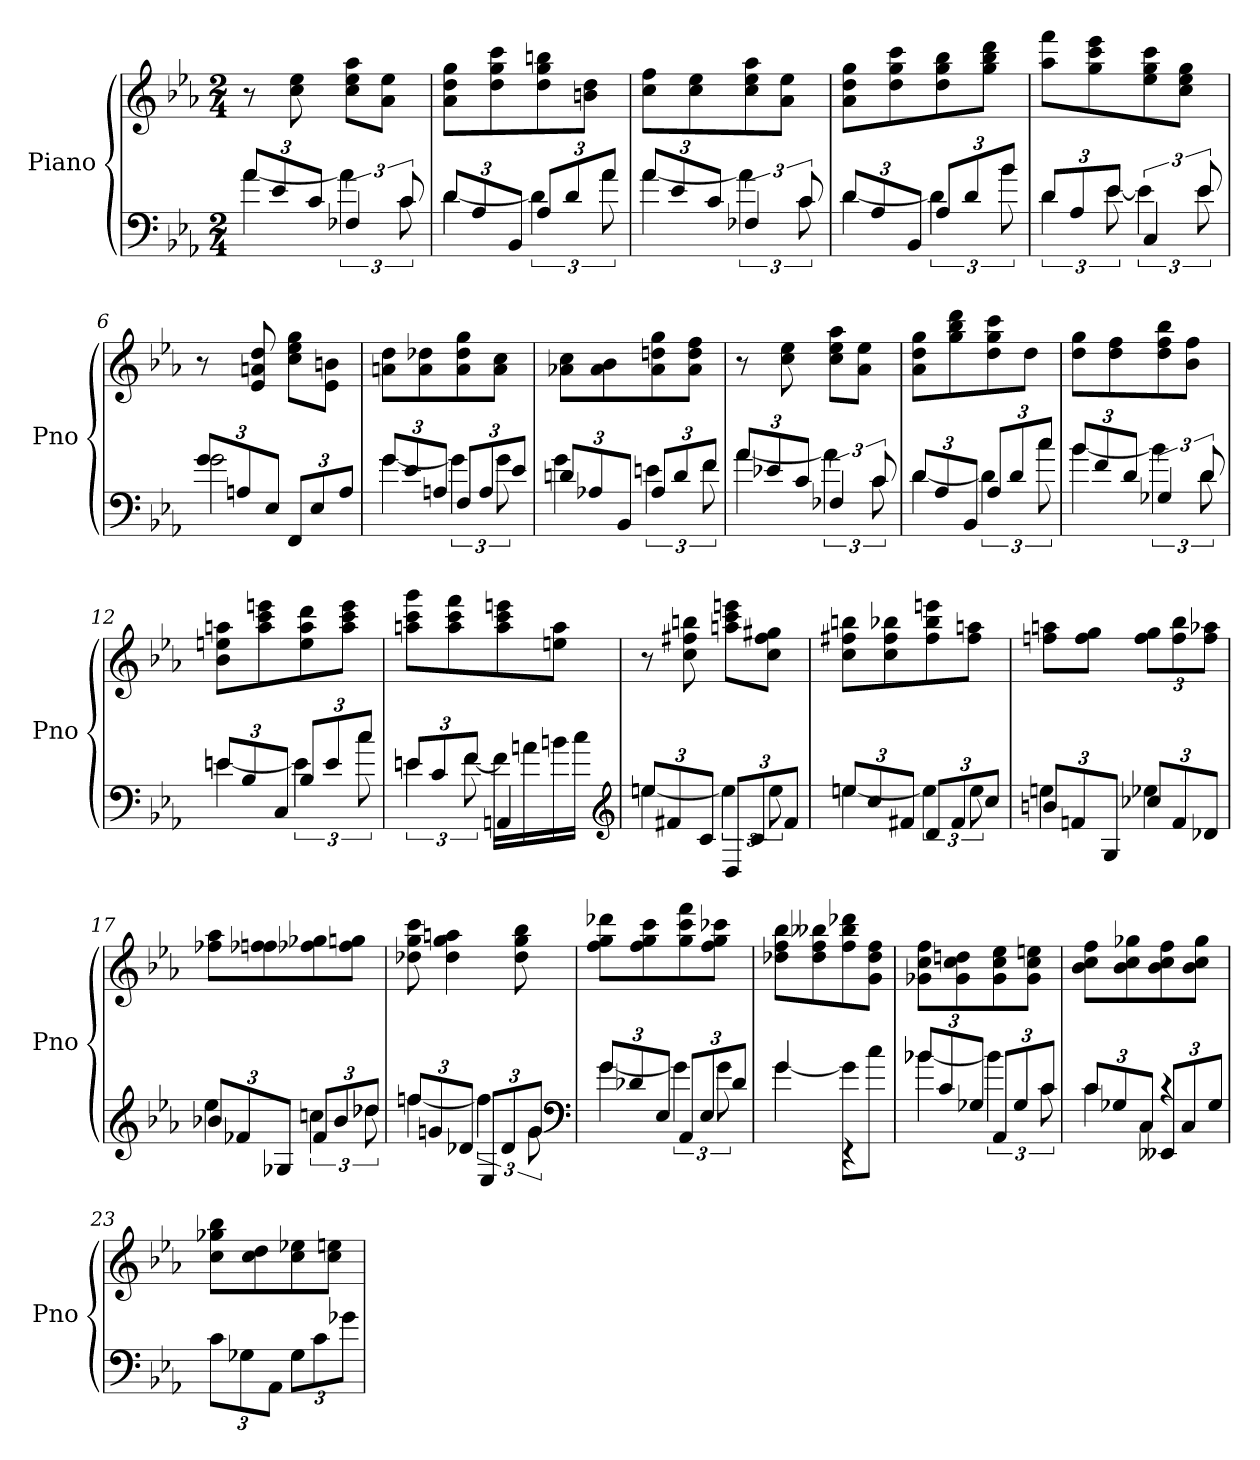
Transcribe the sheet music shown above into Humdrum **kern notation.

**kern	**kern
*part1	*part1
*staff2	*staff1
*I"Piano	*
*I'Pno	*
*clefF4	*clefG2
*k[b-e-a-]	*k[b-e-a-]
*E-:	*E-:
*M2/4	*M2/4
=1	=1
*^	*
12a-L	[4a-	8r
12e-	.	.
.	.	8cc 8ee-
12cJ	.	.
6F-X	6a-]	8cc 8ee- 8aa-L
.	.	8a- 8ee-J
12c	12c	.
=2	=2	=2
12dL	[4d	8a- 8dd 8ggL
12A-	.	.
.	.	8dd 8gg 8ccc
12BB-J	.	.
12A-L	6d]	8dd 8gg 8bbn
12d	.	.
.	.	8bn 8ddJ
12a-J	12a-	.
=3	=3	=3
12a-L	[4a-	8cc 8ffL
12e-	.	.
.	.	8cc 8ee-
12cJ	.	.
6F-X	6a-]	8cc 8ee- 8aa-
.	.	8a- 8ee-J
12c	12c	.
=4	=4	=4
12dL	[4d	8a- 8dd 8ggL
12A-	.	.
.	.	8dd 8gg 8ccc
12BB-J	.	.
12A-L	6d]	8dd 8gg 8bb-
12d	.	.
.	.	8gg 8bb- 8dddJ
12b-J	12b-	.
=5	=5	=5
12dL	6d	8aa- 8fffL
12A-	.	.
.	.	8gg 8ccc 8eee-
12e-J	[12e-	.
6C	6e-]	8ee- 8gg 8ccc
.	.	8cc 8ee- 8ggJ
12e-	12e-	.
=6	=6	=6
12gL	2g	8r
12An	.	.
.	.	8e- 8an 8dd
12E-J	.	.
12FFL	.	8cc 8ee- 8ggL
12E-	.	.
.	.	8e- 8bnJ
12AJ	.	.
=7	=7	=7
12gL	[4g	8an 8ddL
12e-	.	.
.	.	8a 8dd-X
12AnJ	.	.
12FL	6g]	8a 8dd- 8gg
12A	.	.
.	.	8a 8ccJ
12e-J	12g	.
=8	=8	=8
12dnL	4g	8a-X 8ccL
12A-X	.	.
.	.	8a- 8b-
12BB-J	.	.
12A-L	6en	8a- 8ddn 8gg
12d	.	.
.	.	8a- 8dd 8ffJ
12fJ	12f	.
=9	=9	=9
12a-L	[4a-	8r
12e-X	.	.
.	.	8cc 8ee-
12cJ	.	.
6F-X	6a-]	8cc 8ee- 8aa-L
.	.	8a- 8ee-J
12c	12c	.
=10	=10	=10
12dL	[4d	8a- 8dd 8ggL
12A-	.	.
.	.	8gg 8bb- 8ddd
12BB-J	.	.
12A-L	6d]	8dd 8gg 8ccc
12d	.	.
.	.	8ddJ
12ccJ	12cc	.
=11	=11	=11
12b-L	[4b-	8dd 8ggL
12f	.	.
.	.	8dd 8ff
12dJ	.	.
6G-X	6b-]	8dd 8ff 8bb-
.	.	8b- 8ffJ
12d	12d	.
=12	=12	=12
12enL	[4en	8b- 8een 8aanL
12B-	.	.
.	.	8aa 8ccc 8eeen
12CJ	.	.
12B-L	6e]	8ee 8aa 8ddd
12e	.	.
.	.	8aa 8ccc 8eeeJ
12ccJ	12cc	.
=13	=13	=13
12enL	6en	8aan 8ccc 8gggL
12c	.	.
.	.	8aa 8ccc 8fff
12fJ	[12f	.
4AAn	16fLL]	8aa 8ccc 8eeen
.	16an	.
.	16bn	8een 8aaJ
.	16ccJJ	.
*clefG2	*	*
=14	=14	=14
12eenL	[4een	8r
12f#X	.	.
.	.	8cc 8ff#X 8bbn
12cJ	.	.
12DL	6ee]	8aan 8ccc 8eeenL
12c	.	.
.	.	8cc 8ff# 8gg#XJ
12f#J	12ee	.
=15	=15	=15
12eenL	[4een	8cc 8ff#X 8bbnL
12cc	.	.
.	.	8cc 8ff# 8bb-X
12f#XJ	.	.
12dL	6ee]	8ff# 8bb- 8eeen
12f#	.	.
.	.	8ff# 8aanJ
12ccJ	12ee	.
=16	=16	=16
12bnL	4een	8ffn 8aanL
12fn	.	.
.	.	8ff 8ggJ
12GJ	.	.
12cc-XL	4ee-X	12ff 12ggL
12f	.	12ff 12bb-
12d-XJ	.	12ff 12aa-XJ
=17	=17	=17
12b-XL	4ee-	8ff-X 8aa-L
12f-X	.	.
.	.	8ff-X 8ffn
12G-XJ	.	.
12f-L	6ccn	8ff-X 8gg-X
12b-	.	.
.	.	8ff- 8ggnJ
12dd-XJ	12dd-X	.
=18	=18	=18
12ffL	[4ffn	8dd-X 8gg 8ccc
12gn	.	.
.	.	4dd- 4gg 4aan
12d-XJ	.	.
12E-L	6ff]	.
12d-	.	.
.	.	8dd- 8gg 8bb-
12gJ	12g	.
*clefF4	*	*
=19	=19	=19
12gL	[4g	8ff 8gg 8ddd-XL
12d-X	.	.
.	.	8ff 8gg 8ccc
12E-J	.	.
12AA-L	6g]	8gg 8ccc 8fff
12E-	.	.
.	.	8ff 8gg 8ccc-XJ
12d-J	12g	.
=20	=20	=20
4g	[4g	8dd-X 8ff 8bb-L
.	.	8dd- 8ff 8bb--X
4rEE	8gL]	8ff 8bb-- 8ddd-X
.	8ccJ	8g 8dd- 8ffJ
=21	=21	=21
12b-XL	[4b-X	8g-X 8cc 8ffL
12c	.	.
.	.	8g- 8cc 8ddn
12G-XJ	.	.
12AA-L	6b-]	8g- 8cc 8ee-
12G-	.	.
.	.	8g- 8cc 8eenJ
12cJ	12c	.
=22	=22	=22
12cL	4c	8b- 8cc 8ffL
12G-X	.	.
.	.	8b- 8cc 8gg-X
12CJ	.	.
12EE--XL	4rc	8b- 8cc 8ff
12C	.	.
.	.	8b- 8cc 8gg-J
12G-J	.	.
*v	*v	*
=23	=23
12cL	8cc 8gg-X 8bb-L
12G-X	.
.	8cc 8dd
12AA-J	.
12G-L	8cc 8ee-X
12c	.
.	8cc 8eenJ
12g-XJ	.
=	=
*-	*-
